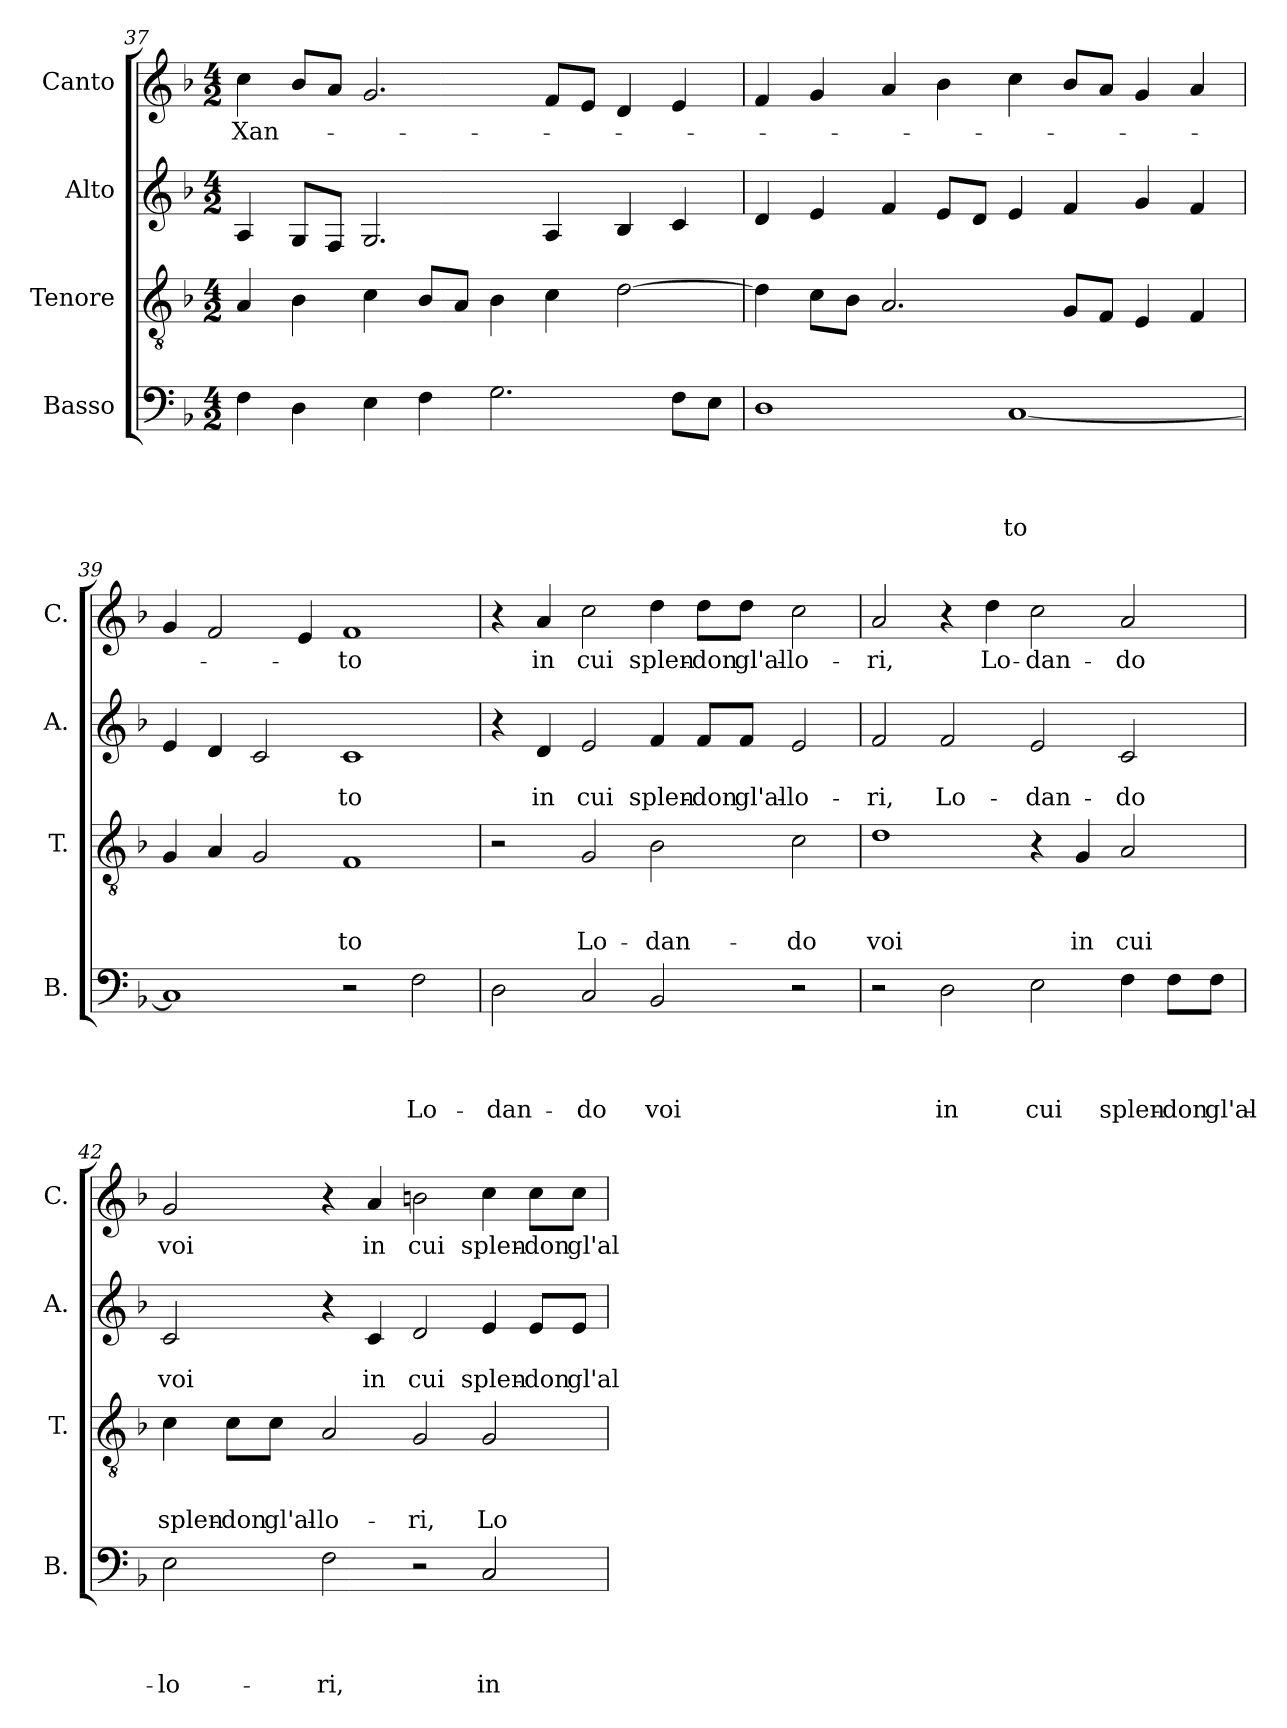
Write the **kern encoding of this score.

**kern	**text	**text	**text	**text	**kern	**text	**text	**text	**kern	**text	**text	**kern	**text
*part4	*part4	*part4	*part4	*part4	*part3	*part3	*part3	*part3	*part2	*part2	*part2	*part1	*part1
*staff4	*staff4	*staff4	*staff4	*staff4	*staff3	*staff3	*staff3	*staff3	*staff2	*staff2	*staff2	*staff1	*staff1
*I"Basso	*	*	*	*	*I"Tenore	*	*	*	*I"Alto	*	*	*I"Canto	*
*I'B.	*	*	*	*	*I'T.	*	*	*	*I'A.	*	*	*I'C.	*
*clefF4	*	*	*	*	*clefGv2	*	*	*	*clefG2	*	*	*clefG2	*
*k[b-]	*	*	*	*	*k[b-]	*	*	*	*k[b-]	*	*	*k[b-]	*
*F:	*	*	*	*	*F:	*	*	*	*F:	*	*	*F:	*
*M4/2	*	*	*	*	*M4/2	*	*	*	*M4/2	*	*	*M4/2	*
=37	=37	=37	=37	=37	=37	=37	=37	=37	=37	=37	=37	=37	=37
!	!	!	!	!	!	!	!	!	!	!	!	!	!LO:LY:b
4F\	.	.	.	.	4A/	.	.	.	4A/	.	.	4cc\	Xan-
4D\	.	.	.	.	4B-\	.	.	.	8G/L	.	.	8b-/L	.
.	.	.	.	.	.	.	.	.	8F/J	.	.	8a/J	.
4E\	.	.	.	.	4c\	.	.	.	2.G/	.	.	2.g/	.
4F\	.	.	.	.	8B-/L	.	.	.	.	.	.	.	.
.	.	.	.	.	8A/J	.	.	.	.	.	.	.	.
2.G\	.	.	.	.	4B-\	.	.	.	.	.	.	.	.
.	.	.	.	.	4c\	.	.	.	4A/	.	.	8f/L	.
.	.	.	.	.	.	.	.	.	.	.	.	8e/J	.
.	.	.	.	.	[>2d\	.	.	.	4B-/	.	.	4d/	.
8F\L	.	.	.	.	.	.	.	.	4c/	.	.	4e/	.
8E\J	.	.	.	.	.	.	.	.	.	.	.	.	.
=38	=38	=38	=38	=38	=38	=38	=38	=38	=38	=38	=38	=38	=38
1D	.	.	.	.	4d\]	.	.	.	4d/	.	.	4f/	.
.	.	.	.	.	8c\L	.	.	.	4e/	.	.	4g/	.
.	.	.	.	.	8B-\J	.	.	.	.	.	.	.	.
.	.	.	.	.	2.A/	.	.	.	4f/	.	.	4a/	.
.	.	.	.	.	.	.	.	.	8e/L	.	.	4b-\	.
.	.	.	.	.	.	.	.	.	8d/J	.	.	.	.
!	!	!	!	!LO:LY:b	!	!	!	!	!	!	!	!	!
[<1C	.	.	.	-to	.	.	.	.	4e/	.	.	4cc\	.
.	.	.	.	.	8G/L	.	.	.	4f/	.	.	8b-/L	.
.	.	.	.	.	8F/J	.	.	.	.	.	.	8a/J	.
.	.	.	.	.	4E/	.	.	.	4g/	.	.	4g/	.
.	.	.	.	.	4F/	.	.	.	4f/	.	.	4a/	.
!!LO:LB:g=z
=39	=39	=39	=39	=39	=39	=39	=39	=39	=39	=39	=39	=39	=39
1C]	.	.	.	.	4G/	.	.	.	4e/	.	.	4g/	.
.	.	.	.	.	4A/	.	.	.	4d/	.	.	2f/	.
.	.	.	.	.	2G/	.	.	.	2c/	.	.	.	.
.	.	.	.	.	.	.	.	.	.	.	.	4e/	.
!	!	!	!	!	!	!	!	!LO:LY:b	!	!	!LO:LY:b	!	!LO:LY:b
2r	.	.	.	.	1F	.	.	-to	1c	.	-to	1f	-to
!	!	!	!	!LO:LY:b	!	!	!	!	!	!	!	!	!
2F\	.	.	.	Lo-	.	.	.	.	.	.	.	.	.
=40	=40	=40	=40	=40	=40	=40	=40	=40	=40	=40	=40	=40	=40
!	!	!	!	!LO:LY:b	!	!	!	!	!	!	!	!	!
2D\	.	.	.	-dan-	2r	.	.	.	4r	.	.	4r	.
!	!	!	!	!	!	!	!	!	!	!	!LO:LY:b	!	!LO:LY:b
.	.	.	.	.	.	.	.	.	4d/	.	in	4a/	in
!	!	!	!	!LO:LY:b	!	!	!	!LO:LY:b	!	!	!LO:LY:b	!	!LO:LY:b
2C/	.	.	.	-do	2G/	.	.	Lo-	2e/	.	cui	2cc\	cui
!	!	!	!	!LO:LY:b	!	!	!	!LO:LY:b	!	!	!LO:LY:b	!	!LO:LY:b
2BB-/	.	.	.	voi	2B-\	.	.	-dan-	4f/	.	splen-	4dd\	splen-
!	!	!	!	!	!	!	!	!	!	!	!LO:LY:b:rj	!	!LO:LY:b:rj
.	.	.	.	.	.	.	.	.	8f/L	.	-don	8dd\L	-don
!	!	!	!	!	!	!	!	!	!	!	!LO:LY:b	!	!LO:LY:b
.	.	.	.	.	.	.	.	.	8f/J	.	gl'al-	8dd\J	gl'al-
!	!	!	!	!	!	!	!	!LO:LY:b	!	!	!LO:LY:b:rj	!	!LO:LY:b:rj
2r	.	.	.	.	2c\	.	.	-do	2e/	.	-lo-	2cc\	-lo-
=41	=41	=41	=41	=41	=41	=41	=41	=41	=41	=41	=41	=41	=41
!	!	!	!	!	!	!	!	!LO:LY:b	!	!	!LO:LY:b	!	!LO:LY:b
2r	.	.	.	.	1d	.	.	voi	2f/	.	-ri,	2a/	-ri,
!	!	!	!	!LO:LY:b	!	!	!	!	!	!	!LO:LY:b	!	!
2D\	.	.	.	in	.	.	.	.	2f/	.	Lo-	4r	.
!	!	!	!	!	!	!	!	!	!	!	!	!	!LO:LY:b
.	.	.	.	.	.	.	.	.	.	.	.	4dd\	Lo-
!	!	!	!	!LO:LY:b	!	!	!	!	!	!	!LO:LY:b	!	!LO:LY:b:rj
2E\	.	.	.	cui	4r	.	.	.	2e/	.	-dan-	2cc\	-dan-
!	!	!	!	!	!	!	!	!LO:LY:b	!	!	!	!	!
.	.	.	.	.	4G/	.	.	in	.	.	.	.	.
!	!	!	!	!LO:LY:b	!	!	!	!LO:LY:b	!	!	!LO:LY:b	!	!LO:LY:b
4F\	.	.	.	splen-	2A/	.	.	cui	2c/	.	-do	2a/	-do
!	!	!	!	!LO:LY:b:rj	!	!	!	!	!	!	!	!	!
8F\L	.	.	.	-don	.	.	.	.	.	.	.	.	.
!	!	!	!	!LO:LY:b	!	!	!	!	!	!	!	!	!
8F\J	.	.	.	gl'al-	.	.	.	.	.	.	.	.	.
=42	=42	=42	=42	=42	=42	=42	=42	=42	=42	=42	=42	=42	=42
!	!	!	!	!LO:LY:b	!	!	!	!LO:LY:b	!	!	!LO:LY:b	!	!LO:LY:b
2E\	.	.	.	-lo-	4c\	.	.	splen-	2c/	.	voi	2g/	voi
!	!	!	!	!	!	!	!	!LO:LY:b:rj	!	!	!	!	!
.	.	.	.	.	8c\L	.	.	-don	.	.	.	.	.
!	!	!	!	!	!	!	!	!LO:LY:b	!	!	!	!	!
.	.	.	.	.	8c\J	.	.	gl'al-	.	.	.	.	.
!	!	!	!	!LO:LY:b	!	!	!	!LO:LY:b:rj	!	!	!	!	!
2F\	.	.	.	-ri,	2A/	.	.	-lo-	4r	.	.	4r	.
!	!	!	!	!	!	!	!	!	!	!	!LO:LY:b	!	!LO:LY:b
.	.	.	.	.	.	.	.	.	4c/	.	in	4a/	in
!	!	!	!	!	!	!	!	!LO:LY:b	!	!	!LO:LY:b	!	!LO:LY:b
2r	.	.	.	.	2G/	.	.	-ri,	2d/	.	cui	2bn\	cui
!	!	!	!	!LO:LY:b	!	!	!	!LO:LY:b	!	!	!LO:LY:b	!	!LO:LY:b
2C/	.	.	.	in	2G/	.	.	Lo-	4e/	.	splen-	4cc\	splen-
!	!	!	!	!	!	!	!	!	!	!	!LO:LY:b:rj	!	!LO:LY:b:rj
.	.	.	.	.	.	.	.	.	8e/L	.	-don	8cc\L	-don
!	!	!	!	!	!	!	!	!	!	!	!LO:LY:b	!	!LO:LY:b
.	.	.	.	.	.	.	.	.	8e/J	.	gl'al	8cc\J	gl'al
=	=	=	=	=	=	=	=	=	=	=	=	=	=
*-	*-	*-	*-	*-	*-	*-	*-	*-	*-	*-	*-	*-	*-
